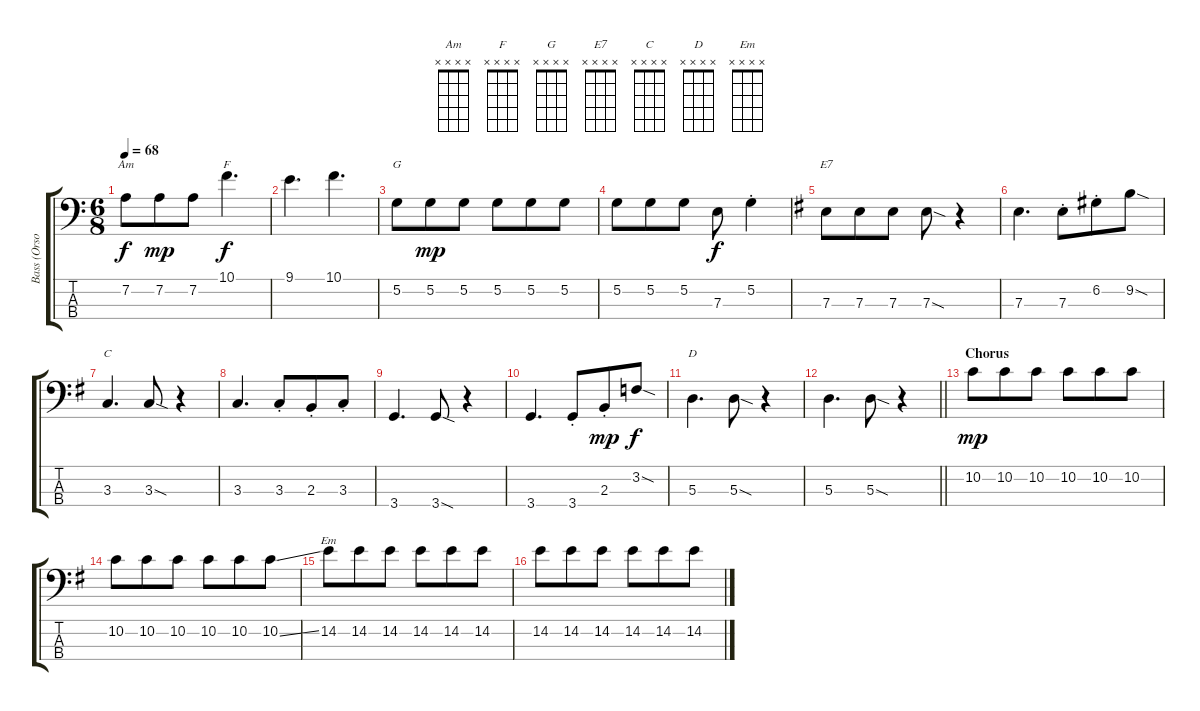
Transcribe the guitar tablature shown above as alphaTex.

\track ("Bass (Orson Wajih)" "Bass (Orso") {instrument electricbasspick}
\staff {score tabs}
\tuning (G2 D2 A1 E1) {hide}
\chord ("Am" x x x x)
\chord ("F" x x x x)
\chord ("G" x x x x)
\chord ("E7" x x x x)
\chord ("C" x x x x)
\chord ("D" x x x x)
\chord ("Em" x x x x)
\ts (6 8)
\tempo 68
\clef f4
\ks aminor
7.2.8{ch "Am" dy f} 7.2.8{dy mp} 7.2.8 10.1.4{d ch "F" dy f} |
9.1.4{d} 10.1.4{d} |
5.2.8{ch "G"} 5.2.8{dy mp} 5.2.8 5.2.8 5.2.8 5.2.8 |
5.2.8 5.2.8 5.2.8 7.3.8{dy f} 5.2{st}.4 |
\ks eminor
7.3.8{ch "E7"} 7.3.8 7.3.8 7.3{sod}.8 r.4 |
7.3.4{d} 7.3{st}.8 6.2{st}.8 9.2{sod}.8 |
3.3.4{d ch "C"} 3.3{sod}.8 r.4 |
3.3.4{d} 3.3{st}.8 2.3{st}.8 3.3{st}.8 |
3.4.4{d} 3.4{sod}.8 r.4 |
3.4.4{d} 3.4{st}.8 2.3{st}.8{dy mp} 3.2{sod}.8{dy f} |
5.3.4{d ch "D"} 5.3{sod}.8 r.4 |
\barLineRight lightlight
5.3.4{d} 5.3{sod}.8 r.4 |
\section ("" "Chorus")
10.2.8{dy mp} 10.2.8 10.2.8 10.2.8 10.2.8 10.2.8 |
10.2.8 10.2.8 10.2.8 10.2.8 10.2.8 10.2{ss}.8 |
14.2.8{ch "Em"} 14.2.8 14.2.8 14.2.8 14.2.8 14.2.8 |
14.2.8 14.2.8 14.2.8 14.2.8 14.2.8 14.2.8
